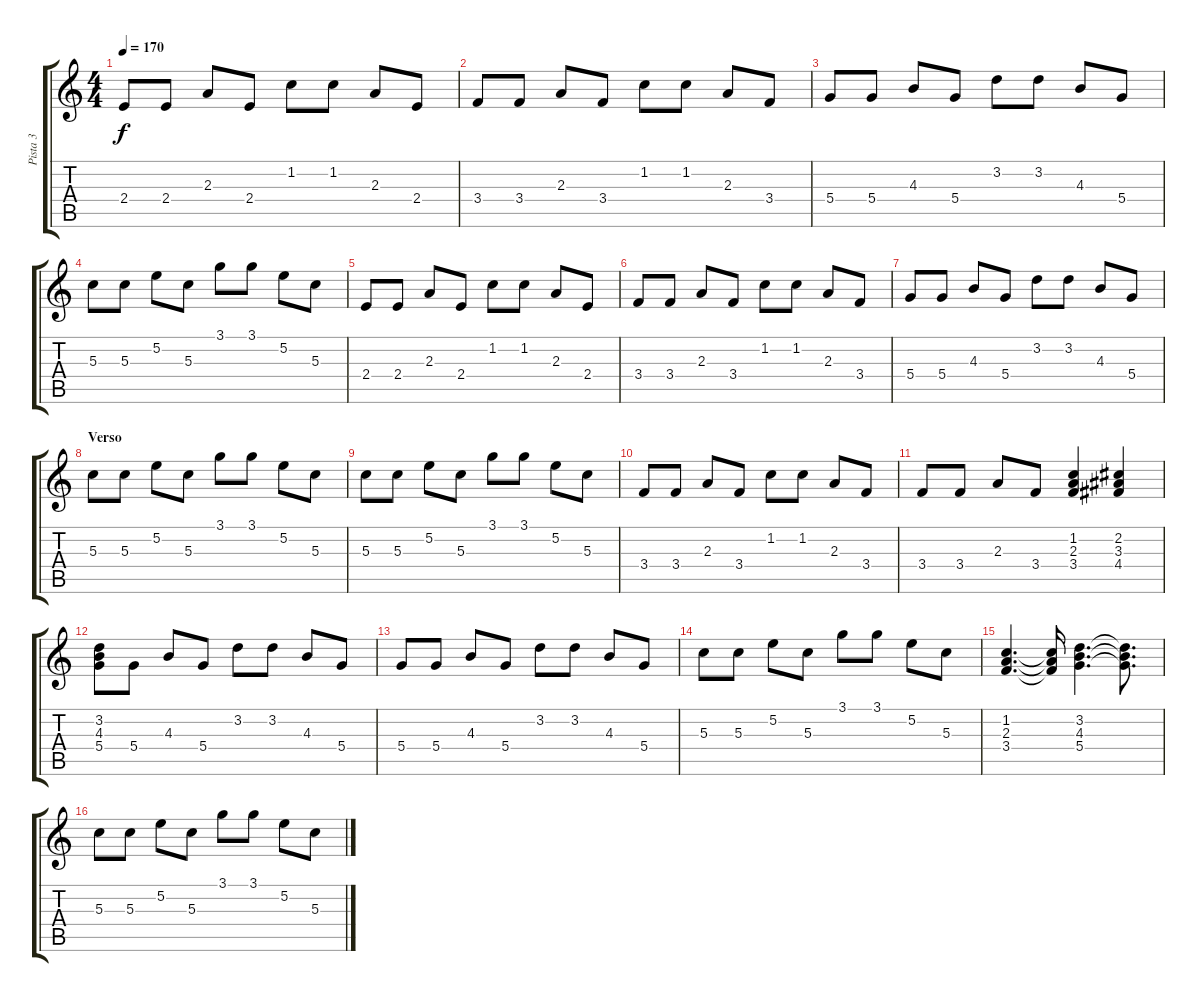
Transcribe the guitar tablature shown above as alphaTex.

\track ("Pista 3" "Pista 3") {instrument electricguitarclean}
\staff {score tabs}
\tuning (E4 B3 G3 D3 A2 E2) {hide}
\ts (4 4)
\tempo 170
\clef g2
\ks c
2.4.8{dy f} 2.4.8 2.3.8 2.4.8 1.2.8 1.2.8 2.3.8 2.4.8 |
3.4.8 3.4.8 2.3.8 3.4.8 1.2.8 1.2.8 2.3.8 3.4.8 |
5.4.8 5.4.8 4.3.8 5.4.8 3.2.8 3.2.8 4.3.8 5.4.8 |
5.3.8 5.3.8 5.2.8 5.3.8 3.1.8 3.1.8 5.2.8 5.3.8 |
2.4.8 2.4.8 2.3.8 2.4.8 1.2.8 1.2.8 2.3.8 2.4.8 |
3.4.8 3.4.8 2.3.8 3.4.8 1.2.8 1.2.8 2.3.8 3.4.8 |
5.4.8 5.4.8 4.3.8 5.4.8 3.2.8 3.2.8 4.3.8 5.4.8 |
\section ("" "Verso")
5.3.8 5.3.8 5.2.8 5.3.8 3.1.8 3.1.8 5.2.8 5.3.8 |
5.3.8 5.3.8 5.2.8 5.3.8 3.1.8 3.1.8 5.2.8 5.3.8 |
3.4.8 3.4.8 2.3.8 3.4.8 1.2.8 1.2.8 2.3.8 3.4.8 |
3.4.8 3.4.8 2.3.8 3.4.8 (1.2 2.3 3.4).4 (2.2 3.3 4.4).4 |
(3.2 4.3 5.4).8 5.4.8 4.3.8 5.4.8 3.2.8 3.2.8 4.3.8 5.4.8 |
5.4.8 5.4.8 4.3.8 5.4.8 3.2.8 3.2.8 4.3.8 5.4.8 |
5.3.8 5.3.8 5.2.8 5.3.8 3.1.8 3.1.8 5.2.8 5.3.8 |
(1.2 2.3 3.4).4{d} (1.2{t} 2.3{t} 3.4{t}).16 (3.2 4.3 5.4).4{d} (3.2{t} 4.3{t} 5.4{t}).8{d} |
5.3.8 5.3.8 5.2.8 5.3.8 3.1.8 3.1.8 5.2.8 5.3.8
